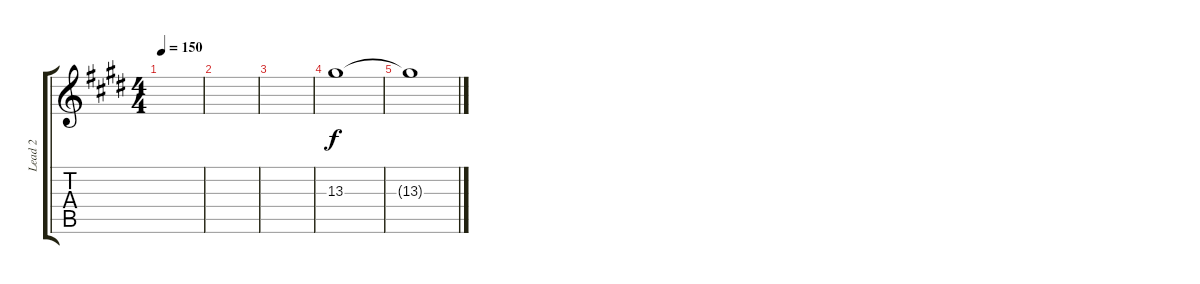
\track ("Lead 2" "Lead 2") {instrument distortionguitar}
\staff {score tabs}
\tuning (E4 B3 G3 D3 A2 E2) {hide}
\ts (4 4)
\tempo 150
\clef g2
\ks c#minor
|
|
|
13.3.1 |
13.3{t}.1
